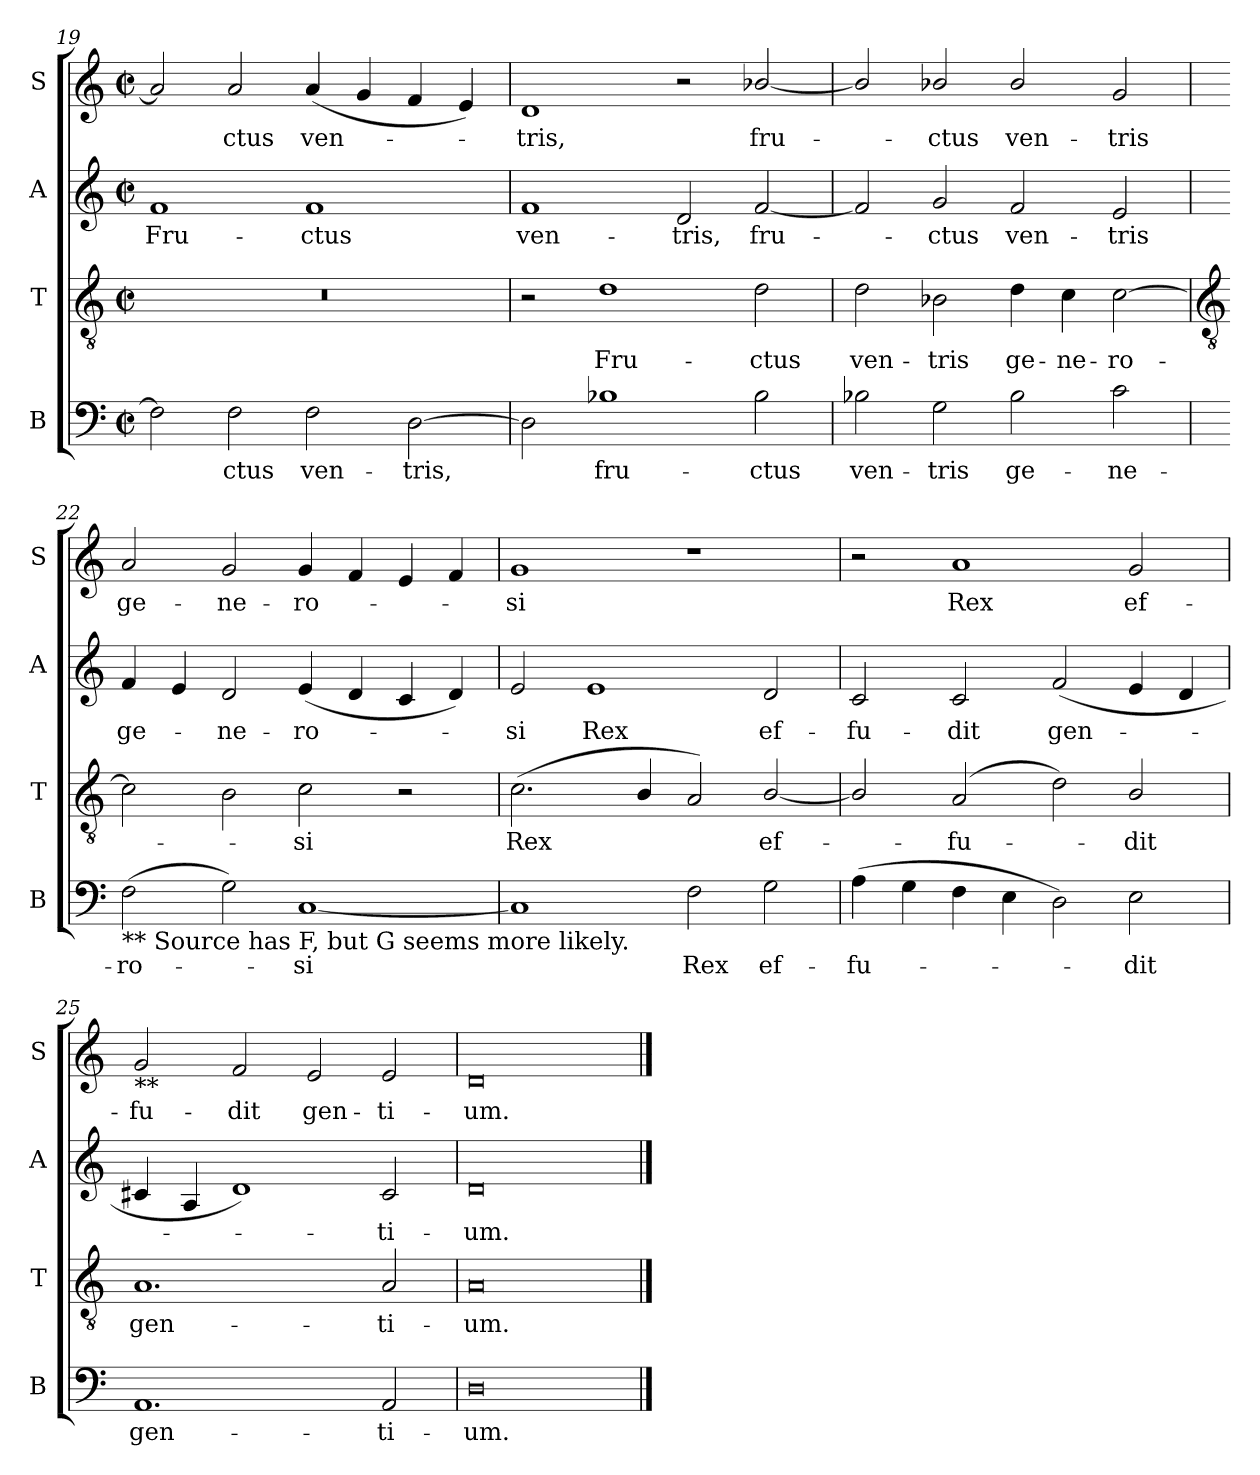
**kern	**text	**kern	**text	**kern	**text	**kern	**text
*part4	*part4	*part3	*part3	*part2	*part2	*part1	*part1
*staff4	*staff4	*staff3	*staff3	*staff2	*staff2	*staff1	*staff1
*I"B	*	*I"T	*	*I"A	*	*I"S	*
*I'B	*	*I'T	*	*I'A	*	*I'S	*
*clefF4	*	*clefGv2	*	*clefG2	*	*clefG2	*
*k[]	*	*k[]	*	*k[]	*	*k[]	*
*C:	*	*C:	*	*C:	*	*C:	*
*M4/2	*	*M4/2	*	*M4/2	*	*M4/2	*
*met(c|)	*	*met(c|)	*	*met(c|)	*	*met(c|)	*
=19	=19	=19	=19	=19	=19	=19	=19
!	!	!	!	!	!LO:LY:b	!	!
2F]	.	0r	.	1f	Fru-	2a]	.
!	!LO:LY:b	!	!	!	!	!	!LO:LY:b
2F	ctus	.	.	.	.	2a	ctus
!	!LO:LY:b	!	!	!	!LO:LY:b	!	!LO:LY:b
2F	ven-	.	.	1f	-ctus	(<4a	ven-
.	.	.	.	.	.	4g	.
!	!LO:LY:b	!	!	!	!	!	!
[2D	-tris,	.	.	.	.	4f	.
.	.	.	.	.	.	4e)	.
=20	=20	=20	=20	=20	=20	=20	=20
!	!	!	!	!	!LO:LY:b	!	!LO:LY:b
2D]	.	2r	.	1f	ven-	1d	tris,
!	!LO:LY:b	!	!LO:LY:b	!	!	!	!
1B-X	fru-	1d	Fru-	.	.	.	.
!	!	!	!	!	!LO:LY:b	!	!
.	.	.	.	2d	-tris,	2r	.
!	!LO:LY:b	!	!LO:LY:b	!	!LO:LY:b	!	!LO:LY:b
2B-	-ctus	2d	-ctus	[2f	fru-	[2b-X/	fru-
=21	=21	=21	=21	=21	=21	=21	=21
!	!LO:LY:b	!	!LO:LY:b	!	!	!	!
2B-X	ven-	2d	ven-	2f]	.	2b-/]	.
!	!LO:LY:b	!	!LO:LY:b	!	!LO:LY:b	!	!LO:LY:b
2G	-tris	2B-X	-tris	2g	ctus	2b-/	ctus
!	!LO:LY:b	!	!LO:LY:b	!	!LO:LY:b	!	!LO:LY:b
2B-	ge-	4d	ge-	2f	ven-	2b-/	ven-
!	!	!	!LO:LY:b	!	!	!	!
.	.	4c	-ne-	.	.	.	.
!	!LO:LY:b	!	!LO:LY:b	!	!LO:LY:b	!	!LO:LY:b
2c	-ne-	[2c	-ro-	2e	-tris	2g	-tris
!!LO:LB:g=z
=22	=22	=22	=22	=22	=22	=22	=22
*	*	*clefGv2	*	*	*	*	*
!LO:TX:b:t=** Source has F, but G seems more likely.	!	!	!	!	!	!	!
!	!LO:LY:b	!	!	!	!LO:LY:b	!	!LO:LY:b
(>2F	-ro-	2c]	.	4f	ge-	2a	ge-
.	.	.	.	4e	.	.	.
!	!	!	!	!	!LO:LY:b	!	!LO:LY:b
2G)	.	2B	.	2d	ne-	2g	-ne-
!	!LO:LY:b	!	!LO:LY:b	!	!LO:LY:b	!	!LO:LY:b
[1C	si	2c	si	(<4e	-ro-	4g	-ro-
.	.	.	.	4d	.	4f	.
.	.	2r	.	4c	.	4e	.
.	.	.	.	4d)	.	4f	.
=23	=23	=23	=23	=23	=23	=23	=23
!	!	!	!LO:LY:b	!	!LO:LY:b	!	!LO:LY:b
1C]	.	(<2.c	Rex	2e	si	1g	si
!	!	!	!	!	!LO:LY:b	!	!
.	.	.	.	1e	Rex	.	.
.	.	4B/	.	.	.	.	.
!	!LO:LY:b	!	!	!	!	!	!
2F	Rex	2A)	.	.	.	1r	.
!	!LO:LY:b	!	!LO:LY:b	!	!LO:LY:b	!	!
2G	ef-	[2B/	ef-	2d	ef-	.	.
=24	=24	=24	=24	=24	=24	=24	=24
!	!LO:LY:b	!	!	!	!LO:LY:b	!	!
(>4A	-fu-	2B/]	.	2c	-fu-	2r	.
4G	.	.	.	.	.	.	.
!	!	!	!LO:LY:b	!	!LO:LY:b	!	!LO:LY:b
4F	.	(<2A	fu-	2c	-dit	1a	Rex
4E	.	.	.	.	.	.	.
!	!	!	!	!	!LO:LY:b	!	!
2D)	.	2d)	.	(<2f	gen-	.	.
!	!LO:LY:b	!	!LO:LY:b	!	!	!	!LO:LY:b
2E	dit	2B/	dit	4e	.	2g	ef-
.	.	.	.	4d	.	.	.
=25	=25	=25	=25	=25	=25	=25	=25
!	!	!	!	!	!	!LO:TX:b:t=**	!
!	!LO:LY:b	!	!LO:LY:b	!	!	!	!LO:LY:b
1.AA	gen-	1.A	gen-	4c#X	.	2g	-fu-
.	.	.	.	4A	.	.	.
!	!	!	!	!	!	!	!LO:LY:b
.	.	.	.	1d)	.	2f	-dit
!	!	!	!	!	!	!	!LO:LY:b
.	.	.	.	.	.	2e	gen-
!	!LO:LY:b	!	!LO:LY:b	!	!LO:LY:b	!	!LO:LY:b
2AA	-ti-	2A	-ti-	2c#	ti-	2e	-ti-
=26	=26	=26	=26	=26	=26	=26	=26
!	!LO:LY:b	!	!LO:LY:b	!	!LO:LY:b	!	!LO:LY:b
0D	-um.	0A	-um.	0d	-um.	0d	-um.
==	==	==	==	==	==	==	==
*-	*-	*-	*-	*-	*-	*-	*-
